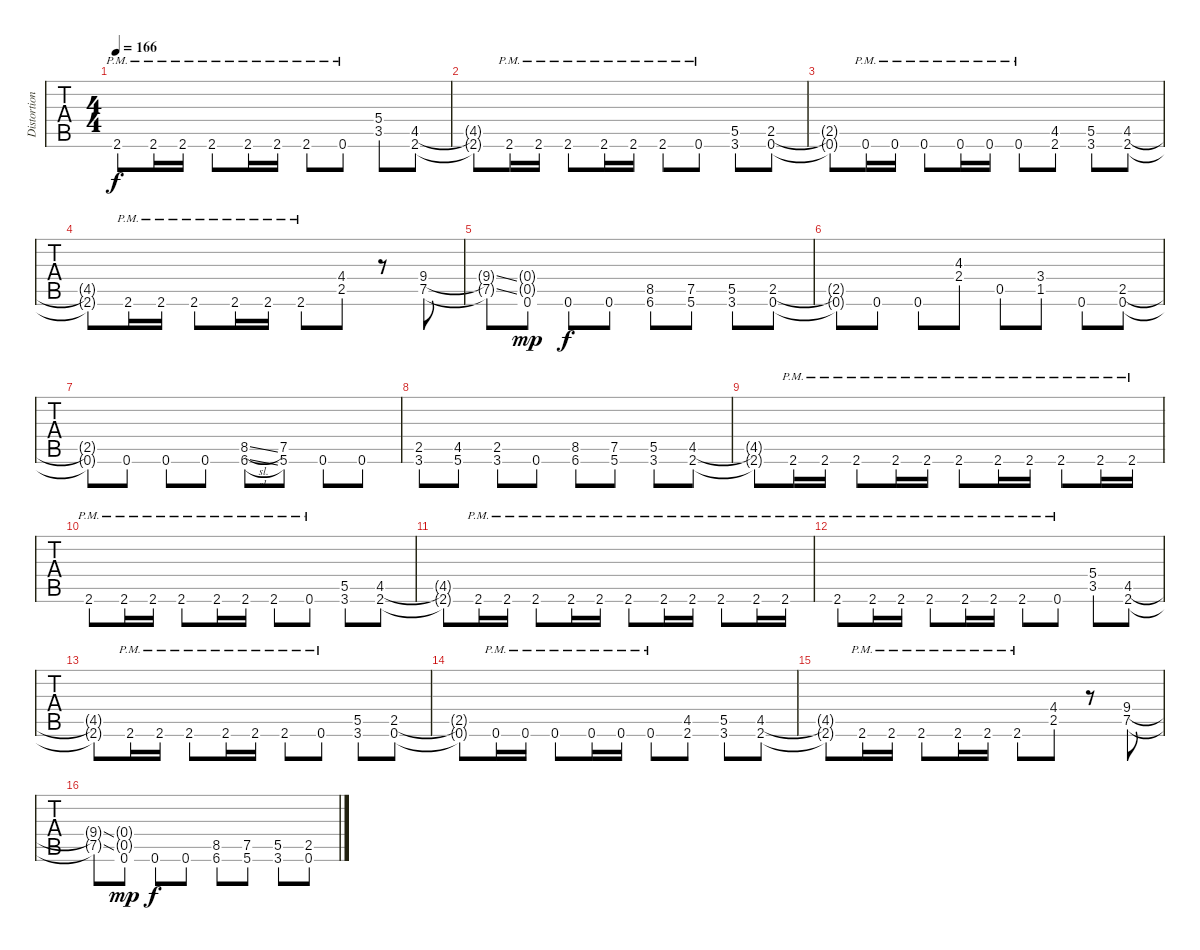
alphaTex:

\track ("Distortion Guitar (Mustaine)" "Distortion") {instrument distortionguitar}
\staff {tabs}
\tuning (E4 B3 G3 D3 A2 E2) {hide}
\ts (4 4)
\tempo 166
\clef g2
\ks c
2.6{pm}.8{dy f} 2.6{pm}.16 2.6{pm}.16 2.6{pm}.8 2.6{pm}.16 2.6{pm}.16 2.6{pm}.8 0.6{pm}.8 (5.4 3.5).8 (4.5 2.6).8 |
(4.5{t} 2.6{t}).8 2.6{pm}.16 2.6{pm}.16 2.6{pm}.8 2.6{pm}.16 2.6{pm}.16 2.6{pm}.8 0.6{pm}.8 (5.5 3.6).8 (2.5 0.6).8 |
(2.5{t} 0.6{t}).8 0.6{pm}.16 0.6{pm}.16 0.6{pm}.8 0.6{pm}.16 0.6{pm}.16 0.6{pm}.8 (4.5 2.6).8 (5.5 3.6).8 (4.5 2.6).8 |
(4.5{t} 2.6{t}).8 2.6{pm}.16 2.6{pm}.16 2.6{pm}.8 2.6{pm}.16 2.6{pm}.16 2.6{pm}.8 (4.4 2.5).8 r.8 (9.4 7.5).8 |
(9.4{ss t} 7.5{ss t}).8 (0.4{g} 0.5{g} 0.6).8{dy mp} 0.6.8{dy f} 0.6.8 (8.5 6.6).8 (7.5 5.6).8 (5.5 3.6).8 (2.5 0.6).8 |
(2.5{t} 0.6{t}).8 0.6.8 0.6.8 (4.3 2.4).8 0.5.8 (3.4 1.5).8 0.6.8 (2.5 0.6).8 |
(2.5{t} 0.6{t}).8 0.6.8 0.6.8 0.6.8 (8.5{sl} 6.6{sl}).8 (7.5 5.6).8 0.6.8 0.6.8 |
(2.5 3.6).8 (4.5 5.6).8 (2.5 3.6).8 0.6.8 (8.5 6.6).8 (7.5 5.6).8 (5.5 3.6).8 (4.5 2.6).8 |
(4.5{t} 2.6{t}).8 2.6{pm}.16 2.6{pm}.16 2.6{pm}.8 2.6{pm}.16 2.6{pm}.16 2.6{pm}.8 2.6{pm}.16 2.6{pm}.16 2.6{pm}.8 2.6{pm}.16 2.6{pm}.16 |
2.6{pm}.8 2.6{pm}.16 2.6{pm}.16 2.6{pm}.8 2.6{pm}.16 2.6{pm}.16 2.6{pm}.8 0.6{pm}.8 (5.5 3.6).8 (4.5 2.6).8 |
(4.5{t} 2.6{t}).8 2.6{pm}.16 2.6{pm}.16 2.6{pm}.8 2.6{pm}.16 2.6{pm}.16 2.6{pm}.8 2.6{pm}.16 2.6{pm}.16 2.6{pm}.8 2.6{pm}.16 2.6{pm}.16 |
2.6{pm}.8 2.6{pm}.16 2.6{pm}.16 2.6{pm}.8 2.6{pm}.16 2.6{pm}.16 2.6{pm}.8 0.6{pm}.8 (5.4 3.5).8 (4.5 2.6).8 |
(4.5{t} 2.6{t}).8 2.6{pm}.16 2.6{pm}.16 2.6{pm}.8 2.6{pm}.16 2.6{pm}.16 2.6{pm}.8 0.6{pm}.8 (5.5 3.6).8 (2.5 0.6).8 |
(2.5{t} 0.6{t}).8 0.6{pm}.16 0.6{pm}.16 0.6{pm}.8 0.6{pm}.16 0.6{pm}.16 0.6{pm}.8 (4.5 2.6).8 (5.5 3.6).8 (4.5 2.6).8 |
(4.5{t} 2.6{t}).8 2.6{pm}.16 2.6{pm}.16 2.6{pm}.8 2.6{pm}.16 2.6{pm}.16 2.6{pm}.8 (4.4 2.5).8 r.8 (9.4 7.5).8 |
(9.4{ss t} 7.5{ss t}).8 (0.4{g} 0.5{g} 0.6).8{dy mp} 0.6.8{dy f} 0.6.8 (8.5 6.6).8 (7.5 5.6).8 (5.5 3.6).8 (2.5 0.6).8
